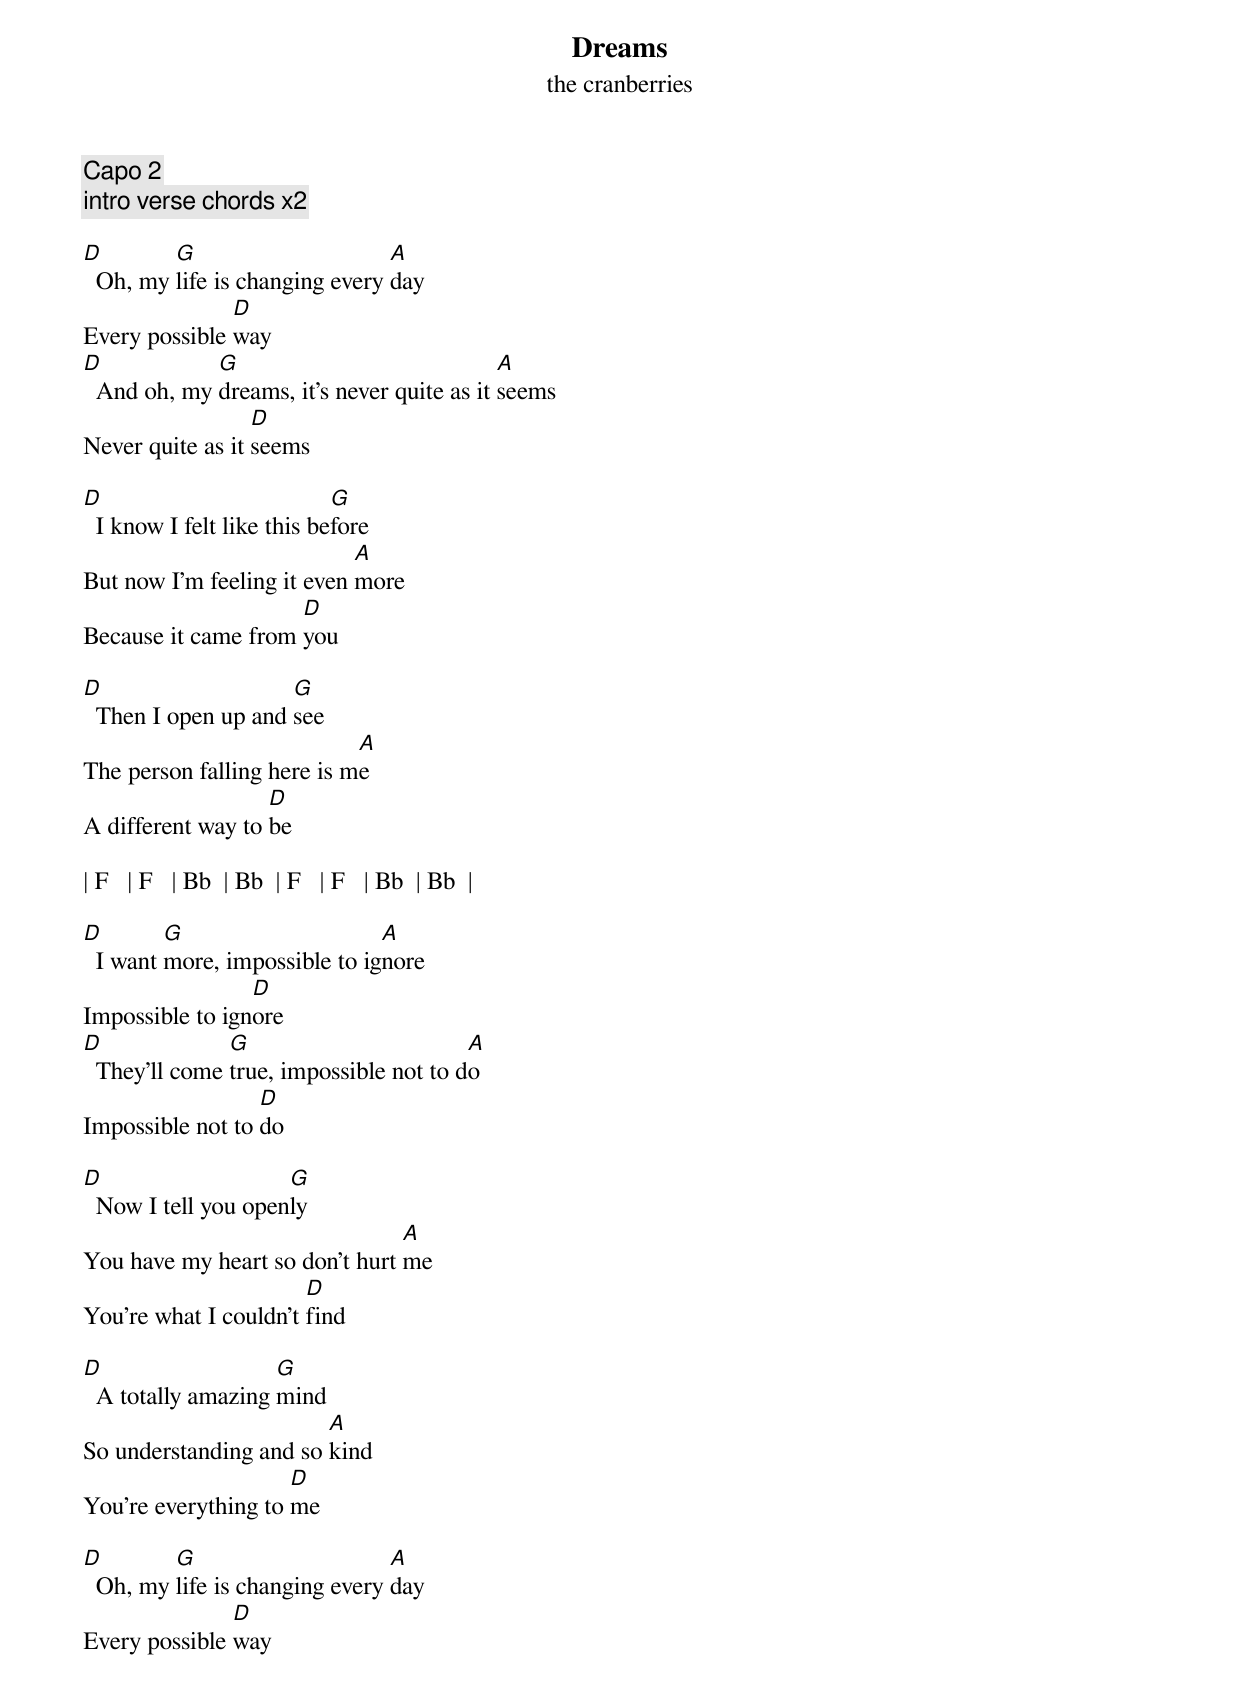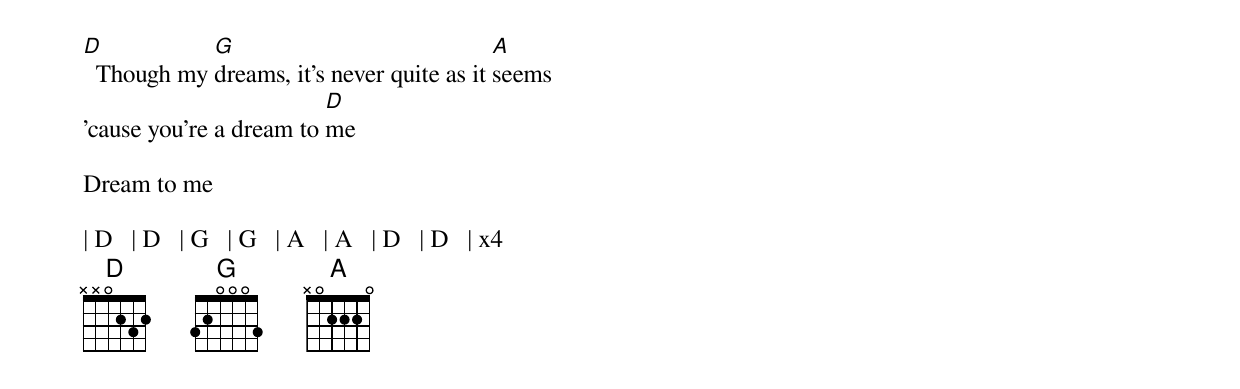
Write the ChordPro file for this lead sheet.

{title: Dreams}
{subtitle: the cranberries}
{c:Capo 2}
{c: intro verse chords x2}

[D]  Oh, my [G]life is changing every [A]day
Every possible [D]way
[D]  And oh, my [G]dreams, it's never quite as it [A]seems
Never quite as it [D]seems

[D]  I know I felt like this be[G]fore
But now I'm feeling it even [A]more
Because it came from [D]you

[D]  Then I open up and [G]see
The person falling here is m[A]e
A different way to [D]be

| F   | F   | Bb  | Bb  | F   | F   | Bb  | Bb  |

[D]  I want [G]more, impossible to ig[A]nore
Impossible to ign[D]ore
[D]  They'll come [G]true, impossible not to d[A]o
Impossible not to [D]do

[D]  Now I tell you open[G]ly
You have my heart so don't hurt [A]me
You're what I couldn't [D]find

[D]  A totally amazing [G]mind
So understanding and so [A]kind
You're everything to [D]me

[D]  Oh, my [G]life is changing every [A]day
Every possible [D]way
[D]  Though my [G]dreams, it's never quite as it [A]seems
'cause you're a dream to [D]me

Dream to me

| D   | D   | G   | G   | A   | A   | D   | D   | x4
